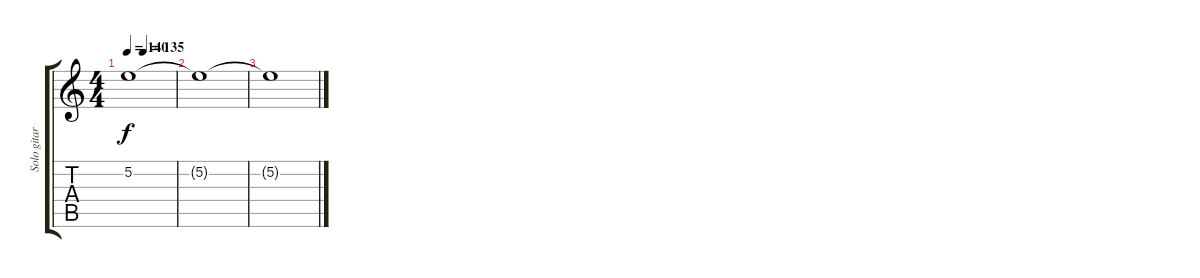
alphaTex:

\track ("Solo gitara - Zvonko Djukic Djule" "Solo gitar") {instrument overdrivenguitar}
\staff {score tabs}
\tuning (E4 B3 G3 D3 A2 E2) {hide}
\ts (4 4)
\tempo 140
\tempo (135 0.3333333333333333)
\clef g2
\ks c
5.2{t}.1{dy f volume 0} |
5.2{t}.1 |
5.2{t}.1
